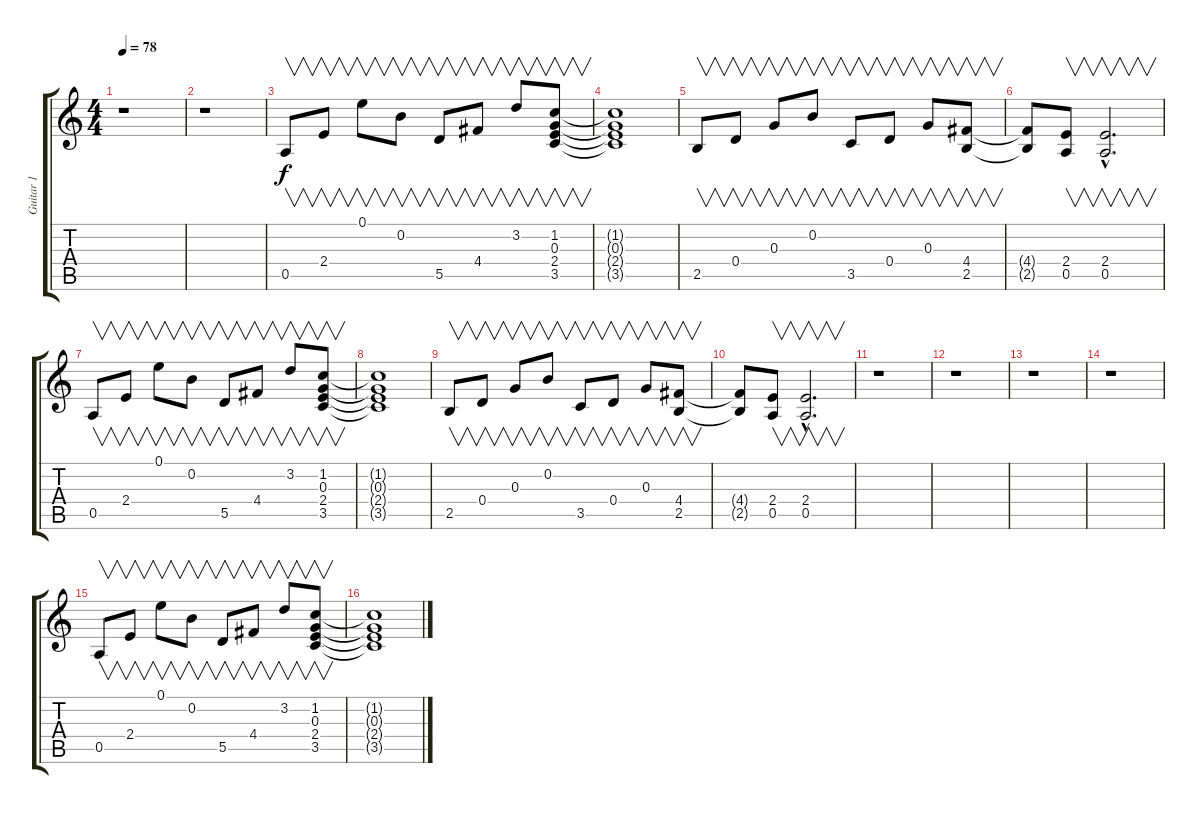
\track ("Guitar 1" "Guitar 1") {instrument electricguitarclean}
\staff {score tabs}
\tuning (E4 B3 G3 D3 A2 E2) {hide}
\ts (4 4)
\tempo 78
\clef g2
\ks c
r.1{dy f instrument electricguitarclean} |
r.1 |
0.5.8{v} 2.4.8{v} 0.1.8{v} 0.2.8{v} 5.5.8{v} 4.4.8{v} 3.2.8{v} (1.2 0.3 2.4 3.5).8{v} |
(1.2{t} 0.3{t} 2.4{t} 3.5{t}).1 |
2.5.8{v} 0.4.8{v} 0.3.8{v} 0.2.8{v} 3.5.8{v} 0.4.8{v} 0.3.8{v} (4.4 2.5).8{v} |
(4.4{t} 2.5{t}).8 (2.4 0.5).8{v} (2.4{hac} 0.5{hac}).2{v d} |
0.5.8{v} 2.4.8{v} 0.1.8{v} 0.2.8{v} 5.5.8{v} 4.4.8{v} 3.2.8{v} (1.2 0.3 2.4 3.5).8{v} |
(1.2{t} 0.3{t} 2.4{t} 3.5{t}).1 |
2.5.8{v} 0.4.8{v} 0.3.8{v} 0.2.8{v} 3.5.8{v} 0.4.8{v} 0.3.8{v} (4.4 2.5).8{v} |
(4.4{t} 2.5{t}).8 (2.4 0.5).8{v} (2.4{hac} 0.5{hac}).2{v d} |
r.1 |
r.1 |
r.1 |
r.1 |
0.5.8{v} 2.4.8{v} 0.1.8{v} 0.2.8{v} 5.5.8{v} 4.4.8{v} 3.2.8{v} (1.2 0.3 2.4 3.5).8{v} |
(1.2{t} 0.3{t} 2.4{t} 3.5{t}).1
